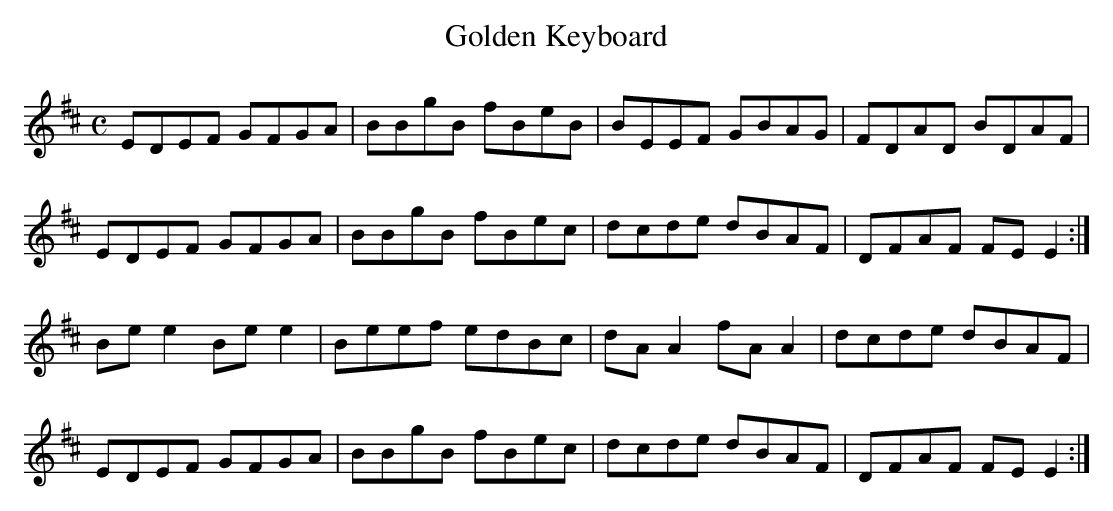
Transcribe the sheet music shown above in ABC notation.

X:1
T:Golden Keyboard
M:C
L:1/8
K:E Dorian
EDEF GFGA|BBgB fBeB|BEEF GBAG|FDAD BDAF|!
EDEF GFGA|BBgB fBec|dcde dBAF|DFAF FEE2:|!
Bee2 Bee2|Beef edBc|dAA2 fAA2|dcde dBAF|!
EDEF GFGA|BBgB fBec|dcde dBAF|DFAF FEE2:|!
